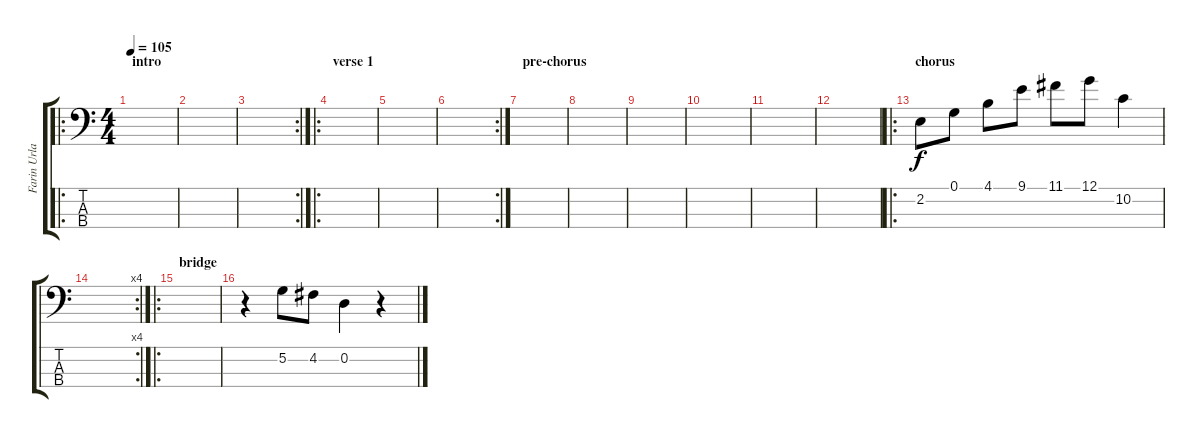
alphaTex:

\track ("Farin Urlaub" "Farin Urla") {instrument electricbassfinger}
\staff {score tabs}
\tuning (G2 D2 A1 E1) {hide}
\ro
\ts (4 4)
\section ("" "intro")
\tempo 105
\clef f4
\ks c
|
|
\rc 2
|
\ro
\section ("" "verse 1")
|
|
\rc 2
|
\section ("" "pre-chorus")
|
|
|
|
|
|
\ro
\section ("" "chorus")
2.2.8 0.1.8 4.1.8 9.1.8 11.1.8 12.1.8 10.2.4 |
\rc 4
|
\ro
\section ("" "bridge")
|
r.4 5.2.8 4.2.8 0.2.4 r.4
